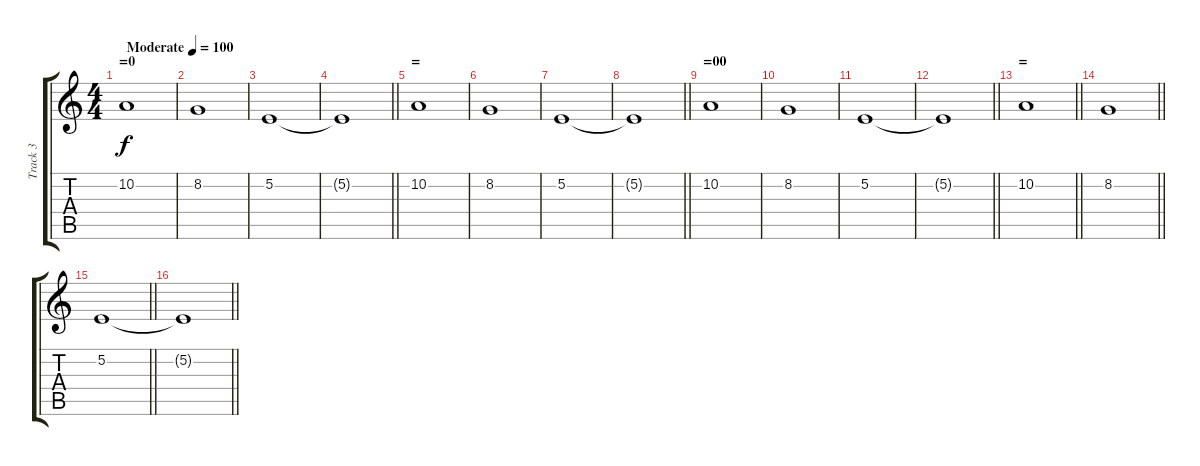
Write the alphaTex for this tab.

\track ("Track 3" "Track 3") {instrument pad5bowed}
\staff {score tabs}
\tuning (E4 B3 G3 D3 A2 E2) {hide}
\ts (4 4)
\section ("" "=0")
\tempo (100 "Moderate")
\clef g2
\ks c
10.2.1{dy f instrument pad5bowed} |
8.2.1 |
5.2.1 |
\barLineRight lightlight
5.2{t}.1 |
\section ("" "=")
10.2.1 |
8.2.1 |
5.2.1 |
\barLineRight lightlight
5.2{t}.1 |
\section ("" "=00")
10.2.1 |
8.2.1 |
5.2.1 |
\barLineRight lightlight
5.2{t}.1 |
\section ("" "=")
\barLineRight lightlight
10.2.1 |
\barLineRight lightlight
8.2.1 |
\barLineRight lightlight
5.2.1 |
\barLineRight lightlight
5.2{t}.1
